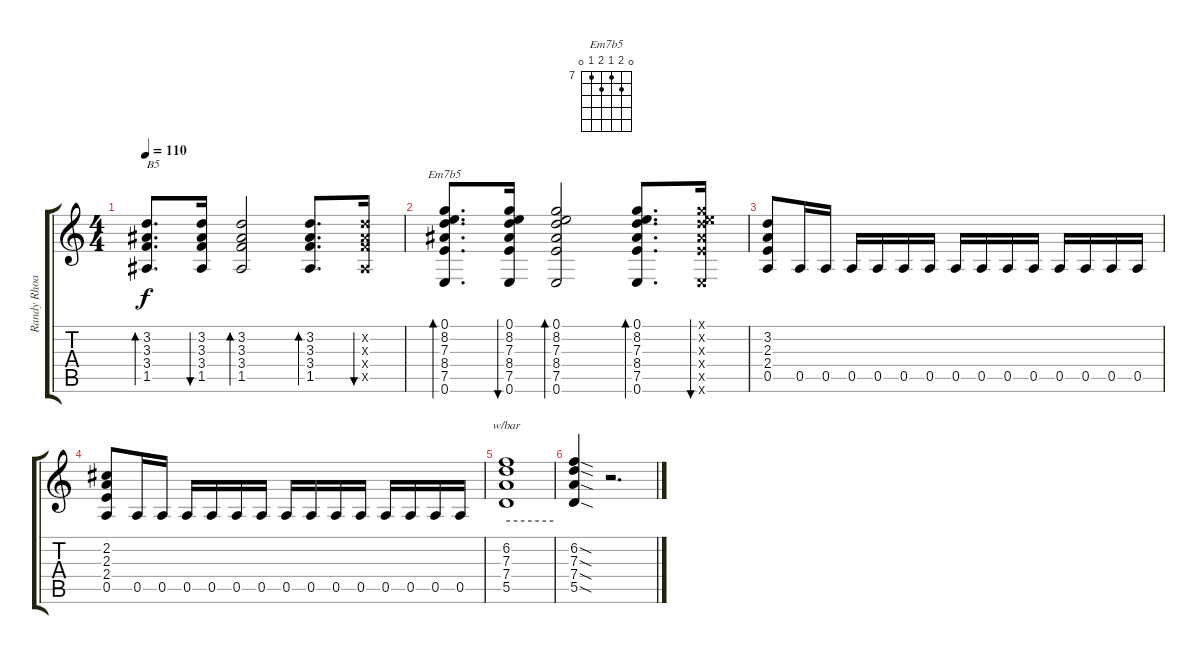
\track ("Randy Rhoads - Rythm" "Randy Rhoa") {instrument distortionguitar}
\staff {score tabs}
\tuning (E4 B3 G3 D3 A2 E2) {hide}
\chord ("Em7b5" 0 8 7 8 7 0) {firstfret 7}
\ts (4 4)
\tempo 110
\clef g2
\ks c
(3.2 3.3 3.4 1.5).8{d bd 30 txt "B5" dy f} (3.2 3.3 3.4 1.5).16{bu 30} (3.2 3.3 3.4 1.5).2{bd 30} (3.2 3.3 3.4 1.5).8{d bd 30} (3.2{x} 3.3{x} 3.4{x} 1.5{x}).16{bu 30} |
(0.1 8.2 7.3 8.4 7.5 0.6).8{d bd 30 ch "Em7b5"} (0.1 8.2 7.3 8.4 7.5 0.6).16{bu 30} (0.1 8.2 7.3 8.4 7.5 0.6).2{bd 30} (0.1 8.2 7.3 8.4 7.5 0.6).8{d bd 30} (0.1{x} 8.2{x} 7.3{x} 8.4{x} 7.5{x} 0.6{x}).16{bu 30} |
(3.2 2.3 2.4 0.5).8{volume 13} 0.5.16 0.5.16 0.5.16 0.5.16 0.5.16 0.5.16 0.5.16 0.5.16 0.5.16 0.5.16 0.5.16 0.5.16 0.5.16 0.5.16 |
(2.2 2.3 2.4 0.5).8 0.5.16 0.5.16 0.5.16 0.5.16 0.5.16 0.5.16 0.5.16 0.5.16 0.5.16 0.5.16 0.5.16 0.5.16 0.5.16 0.5.16 |
(6.2 7.3 7.4 5.5).1{tbe (hold default 0 0 60 0) volume 16 balance 8} |
(6.2{sod} 7.3{sod} 7.4{sod} 5.5{sod}).4 r.2{d}
